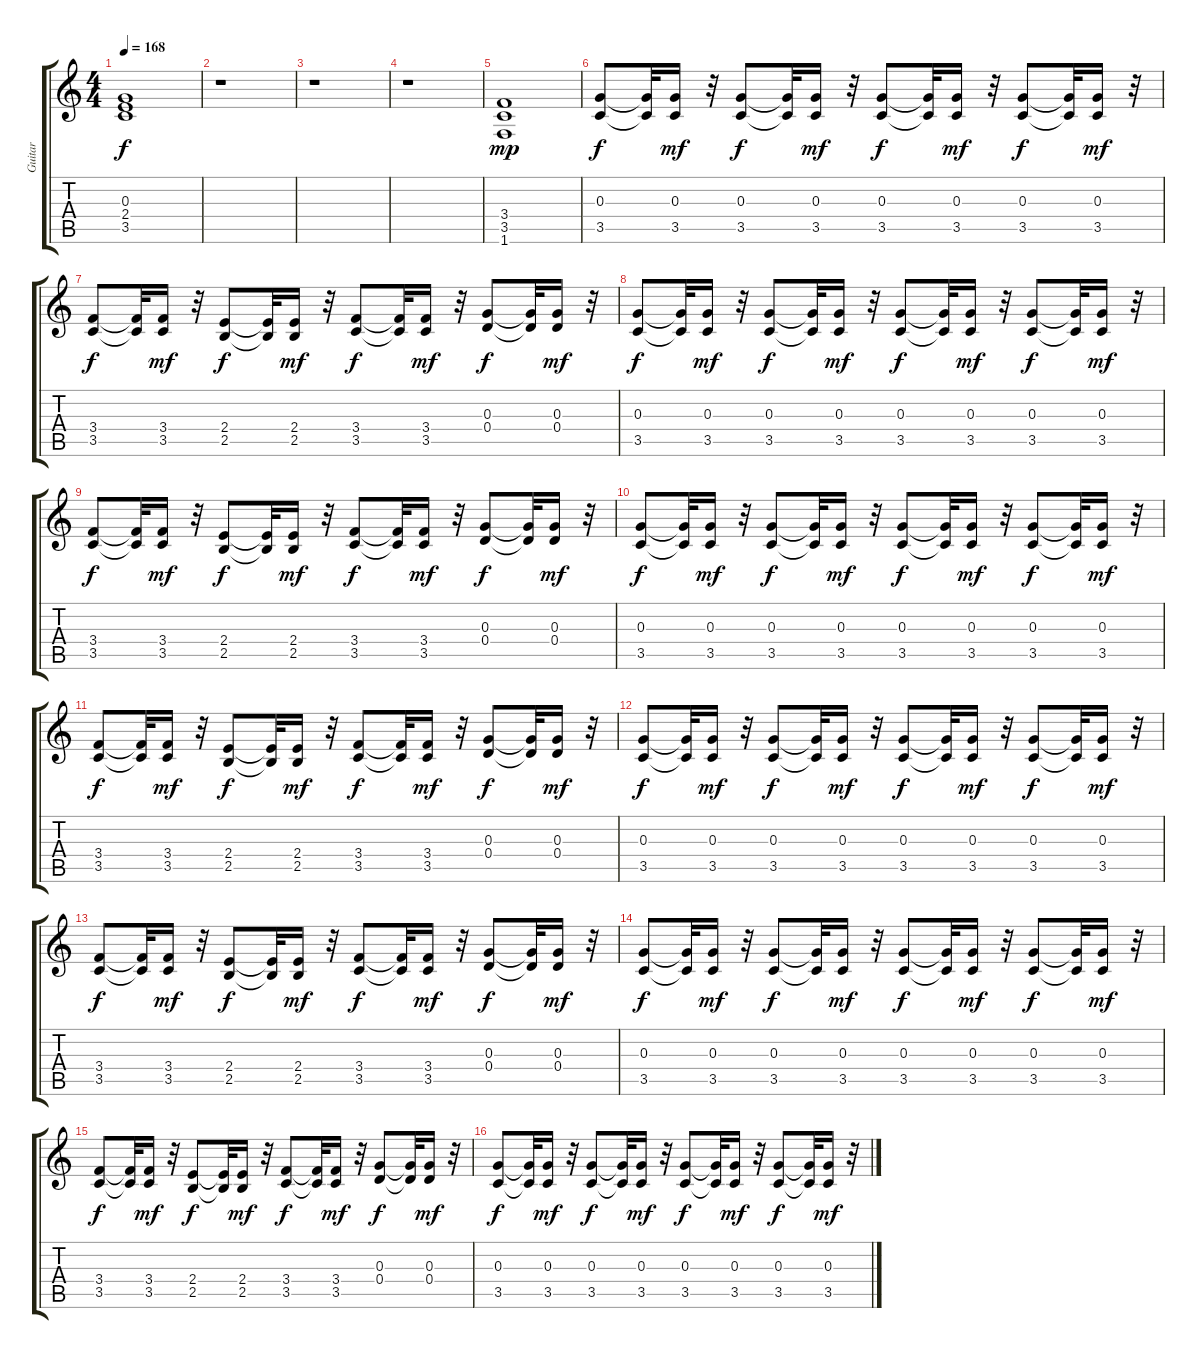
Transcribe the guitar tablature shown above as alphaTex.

\track ("Guitar" "Guitar") {instrument distortionguitar}
\staff {score tabs}
\tuning (E4 B3 G3 D3 A2 E2) {hide}
\ts (4 4)
\tempo 168
\clef g2
\ks c
(0.3{t} 2.4{t} 3.5{t}).1{dy f} |
r.1 |
r.1 |
r.1 |
(3.4 3.5 1.6).1{dy mp} |
(0.3 3.5).8{dy f} (0.3{t} 3.5{t}).32 (0.3 3.5).16{dy mf} r.32 (0.3 3.5).8{dy f} (0.3{t} 3.5{t}).32 (0.3 3.5).16{dy mf} r.32 (0.3 3.5).8{dy f} (0.3{t} 3.5{t}).32 (0.3 3.5).16{dy mf} r.32 (0.3 3.5).8{dy f} (0.3{t} 3.5{t}).32 (0.3 3.5).16{dy mf} r.32 |
(3.4 3.5).8{dy f} (3.4{t} 3.5{t}).32 (3.4 3.5).16{dy mf} r.32 (2.4 2.5).8{dy f} (2.4{t} 2.5{t}).32 (2.4 2.5).16{dy mf} r.32 (3.4 3.5).8{dy f} (3.4{t} 3.5{t}).32 (3.4 3.5).16{dy mf} r.32 (0.3 0.4).8{dy f} (0.3{t} 0.4{t}).32 (0.3 0.4).16{dy mf} r.32 |
(0.3 3.5).8{dy f} (0.3{t} 3.5{t}).32 (0.3 3.5).16{dy mf} r.32 (0.3 3.5).8{dy f} (0.3{t} 3.5{t}).32 (0.3 3.5).16{dy mf} r.32 (0.3 3.5).8{dy f} (0.3{t} 3.5{t}).32 (0.3 3.5).16{dy mf} r.32 (0.3 3.5).8{dy f} (0.3{t} 3.5{t}).32 (0.3 3.5).16{dy mf} r.32 |
(3.4 3.5).8{dy f} (3.4{t} 3.5{t}).32 (3.4 3.5).16{dy mf} r.32 (2.4 2.5).8{dy f} (2.4{t} 2.5{t}).32 (2.4 2.5).16{dy mf} r.32 (3.4 3.5).8{dy f} (3.4{t} 3.5{t}).32 (3.4 3.5).16{dy mf} r.32 (0.3 0.4).8{dy f} (0.3{t} 0.4{t}).32 (0.3 0.4).16{dy mf} r.32 |
(0.3 3.5).8{dy f} (0.3{t} 3.5{t}).32 (0.3 3.5).16{dy mf} r.32 (0.3 3.5).8{dy f} (0.3{t} 3.5{t}).32 (0.3 3.5).16{dy mf} r.32 (0.3 3.5).8{dy f} (0.3{t} 3.5{t}).32 (0.3 3.5).16{dy mf} r.32 (0.3 3.5).8{dy f} (0.3{t} 3.5{t}).32 (0.3 3.5).16{dy mf} r.32 |
(3.4 3.5).8{dy f} (3.4{t} 3.5{t}).32 (3.4 3.5).16{dy mf} r.32 (2.4 2.5).8{dy f} (2.4{t} 2.5{t}).32 (2.4 2.5).16{dy mf} r.32 (3.4 3.5).8{dy f} (3.4{t} 3.5{t}).32 (3.4 3.5).16{dy mf} r.32 (0.3 0.4).8{dy f} (0.3{t} 0.4{t}).32 (0.3 0.4).16{dy mf} r.32 |
(0.3 3.5).8{dy f} (0.3{t} 3.5{t}).32 (0.3 3.5).16{dy mf} r.32 (0.3 3.5).8{dy f} (0.3{t} 3.5{t}).32 (0.3 3.5).16{dy mf} r.32 (0.3 3.5).8{dy f} (0.3{t} 3.5{t}).32 (0.3 3.5).16{dy mf} r.32 (0.3 3.5).8{dy f} (0.3{t} 3.5{t}).32 (0.3 3.5).16{dy mf} r.32 |
(3.4 3.5).8{dy f} (3.4{t} 3.5{t}).32 (3.4 3.5).16{dy mf} r.32 (2.4 2.5).8{dy f} (2.4{t} 2.5{t}).32 (2.4 2.5).16{dy mf} r.32 (3.4 3.5).8{dy f} (3.4{t} 3.5{t}).32 (3.4 3.5).16{dy mf} r.32 (0.3 0.4).8{dy f} (0.3{t} 0.4{t}).32 (0.3 0.4).16{dy mf} r.32 |
(0.3 3.5).8{dy f} (0.3{t} 3.5{t}).32 (0.3 3.5).16{dy mf} r.32 (0.3 3.5).8{dy f} (0.3{t} 3.5{t}).32 (0.3 3.5).16{dy mf} r.32 (0.3 3.5).8{dy f} (0.3{t} 3.5{t}).32 (0.3 3.5).16{dy mf} r.32 (0.3 3.5).8{dy f} (0.3{t} 3.5{t}).32 (0.3 3.5).16{dy mf} r.32 |
(3.4 3.5).8{dy f} (3.4{t} 3.5{t}).32 (3.4 3.5).16{dy mf} r.32 (2.4 2.5).8{dy f} (2.4{t} 2.5{t}).32 (2.4 2.5).16{dy mf} r.32 (3.4 3.5).8{dy f} (3.4{t} 3.5{t}).32 (3.4 3.5).16{dy mf} r.32 (0.3 0.4).8{dy f} (0.3{t} 0.4{t}).32 (0.3 0.4).16{dy mf} r.32 |
(0.3 3.5).8{dy f} (0.3{t} 3.5{t}).32 (0.3 3.5).16{dy mf} r.32 (0.3 3.5).8{dy f} (0.3{t} 3.5{t}).32 (0.3 3.5).16{dy mf} r.32 (0.3 3.5).8{dy f} (0.3{t} 3.5{t}).32 (0.3 3.5).16{dy mf} r.32 (0.3 3.5).8{dy f} (0.3{t} 3.5{t}).32 (0.3 3.5).16{dy mf} r.32
